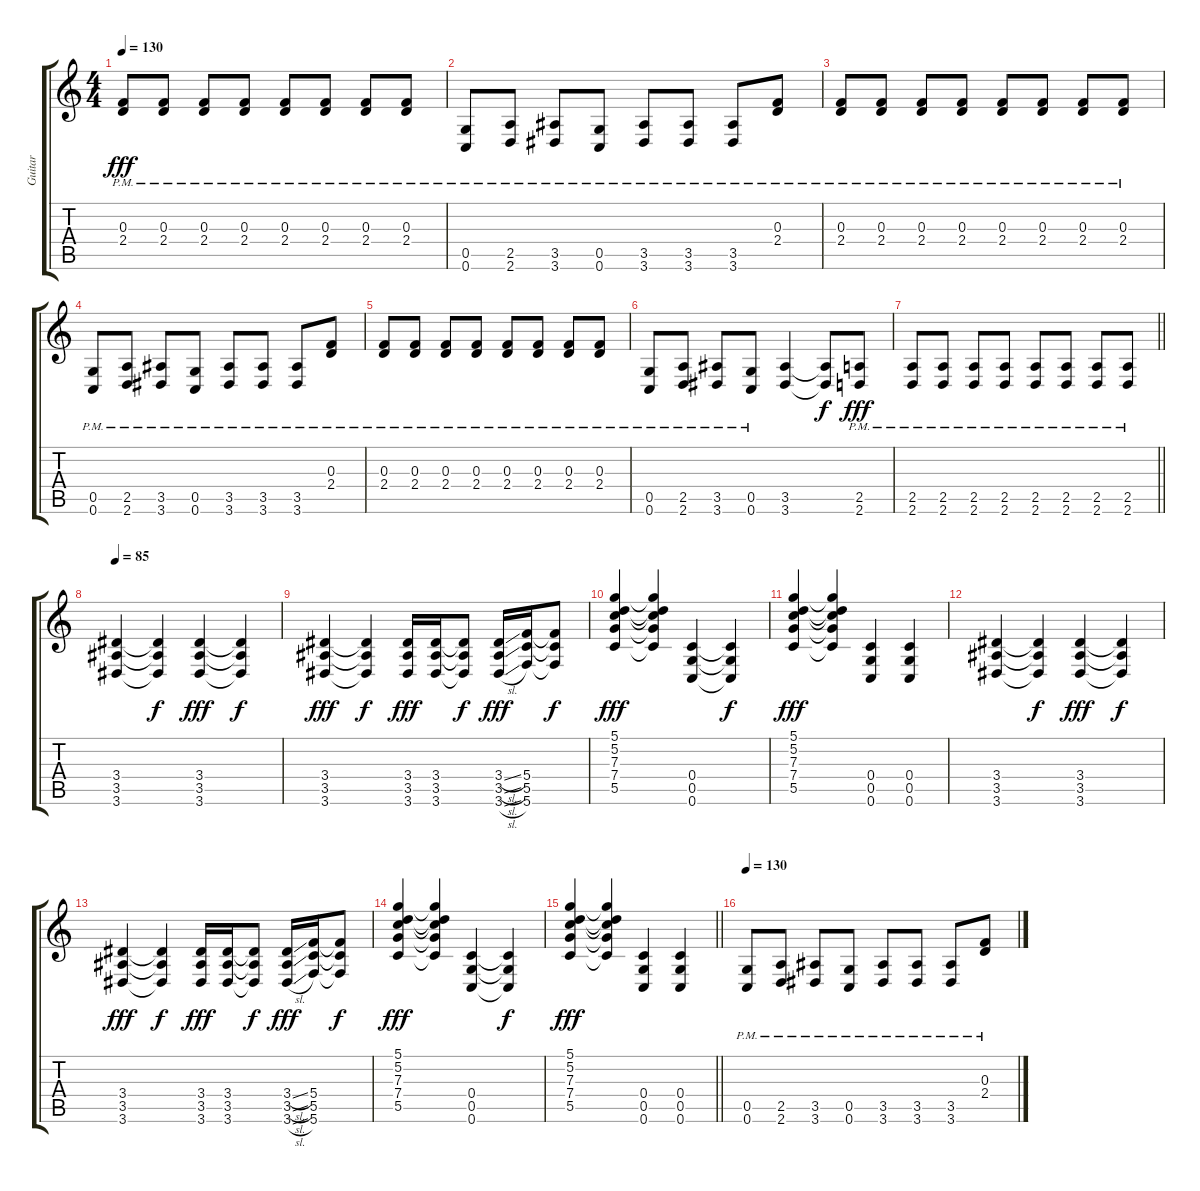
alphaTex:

\track ("Guitar" "Guitar") {instrument overdrivenguitar}
\staff {score tabs}
\tuning (D4 A3 F3 C3 G2 C2) {hide}
\ts (4 4)
\tempo 130
\clef g2
\ks c
(0.3{pm} 2.4{pm}).8{dy fff} (0.3{pm} 2.4{pm}).8 (0.3{pm} 2.4{pm}).8 (0.3{pm} 2.4{pm}).8 (0.3{pm} 2.4{pm}).8 (0.3{pm} 2.4{pm}).8 (0.3{pm} 2.4{pm}).8 (0.3{pm} 2.4{pm}).8 |
(0.5{pm} 0.6{pm}).8 (2.5{pm} 2.6{pm}).8 (3.5{pm} 3.6{pm}).8 (0.5{pm} 0.6{pm}).8 (3.5{pm} 3.6{pm}).8 (3.5{pm} 3.6{pm}).8 (3.5{pm} 3.6{pm}).8 (0.3{pm} 2.4{pm}).8 |
(0.3{pm} 2.4{pm}).8 (0.3{pm} 2.4{pm}).8 (0.3{pm} 2.4{pm}).8 (0.3{pm} 2.4{pm}).8 (0.3{pm} 2.4{pm}).8 (0.3{pm} 2.4{pm}).8 (0.3{pm} 2.4{pm}).8 (0.3{pm} 2.4{pm}).8 |
(0.5{pm} 0.6{pm}).8 (2.5{pm} 2.6{pm}).8 (3.5{pm} 3.6{pm}).8 (0.5{pm} 0.6{pm}).8 (3.5{pm} 3.6{pm}).8 (3.5{pm} 3.6{pm}).8 (3.5{pm} 3.6{pm}).8 (0.3{pm} 2.4{pm}).8 |
(0.3{pm} 2.4{pm}).8 (0.3{pm} 2.4{pm}).8 (0.3{pm} 2.4{pm}).8 (0.3{pm} 2.4{pm}).8 (0.3{pm} 2.4{pm}).8 (0.3{pm} 2.4{pm}).8 (0.3{pm} 2.4{pm}).8 (0.3{pm} 2.4{pm}).8 |
(0.5{pm} 0.6{pm}).8 (2.5{pm} 2.6{pm}).8 (3.5{pm} 3.6{pm}).8 (0.5{pm} 0.6{pm}).8 (3.5 3.6).4 (3.5{t} 3.6{t}).8{dy f} (2.5{pm} 2.6{pm}).8{dy fff} |
\barLineRight lightlight
(2.5{pm} 2.6{pm}).8 (2.5{pm} 2.6{pm}).8 (2.5{pm} 2.6{pm}).8 (2.5{pm} 2.6{pm}).8 (2.5{pm} 2.6{pm}).8 (2.5{pm} 2.6{pm}).8 (2.5{pm} 2.6{pm}).8 (2.5{pm} 2.6{pm}).8 |
\section ("" "")
\tempo 85
(3.4 3.5 3.6).4 (3.4{t} 3.5{t} 3.6{t}).4{dy f} (3.4 3.5 3.6).4{dy fff} (3.4{t} 3.5{t} 3.6{t}).4{dy f} |
(3.4 3.5 3.6).4{dy fff} (3.4{t} 3.5{t} 3.6{t}).4{dy f} (3.4 3.5 3.6).16{dy fff} (3.4 3.5 3.6).16 (3.4{t} 3.5{t} 3.6{t}).8{dy f} (3.4{sl} 3.5{sl} 3.6{sl}).16{dy fff} (5.4 5.5 5.6).16 (5.4{t} 5.5{t} 5.6{t}).8{dy f} |
(5.1 5.2 7.3 7.4 5.5).4{dy fff} (5.1{t} 5.2{t} 7.3{t} 7.4{t} 5.5{t}).4 (0.4 0.5 0.6).4 (0.4{t} 0.5{t} 0.6{t}).4{dy f} |
(5.1 5.2 7.3 7.4 5.5).4{dy fff} (5.1{t} 5.2{t} 7.3{t} 7.4{t} 5.5{t}).4 (0.4 0.5 0.6).4 (0.4 0.5 0.6).4 |
(3.4 3.5 3.6).4 (3.4{t} 3.5{t} 3.6{t}).4{dy f} (3.4 3.5 3.6).4{dy fff} (3.4{t} 3.5{t} 3.6{t}).4{dy f} |
(3.4 3.5 3.6).4{dy fff} (3.4{t} 3.5{t} 3.6{t}).4{dy f} (3.4 3.5 3.6).16{dy fff} (3.4 3.5 3.6).16 (3.4{t} 3.5{t} 3.6{t}).8{dy f} (3.4{sl} 3.5{sl} 3.6{sl}).16{dy fff} (5.4 5.5 5.6).16 (5.4{t} 5.5{t} 5.6{t}).8{dy f} |
(5.1 5.2 7.3 7.4 5.5).4{dy fff} (5.1{t} 5.2{t} 7.3{t} 7.4{t} 5.5{t}).4 (0.4 0.5 0.6).4 (0.4{t} 0.5{t} 0.6{t}).4{dy f} |
\barLineRight lightlight
(5.1 5.2 7.3 7.4 5.5).4{dy fff} (5.1{t} 5.2{t} 7.3{t} 7.4{t} 5.5{t}).4 (0.4 0.5 0.6).4 (0.4 0.5 0.6).4 |
\section ("" "")
\tempo 130
(0.5{pm} 0.6{pm}).8 (2.5{pm} 2.6{pm}).8 (3.5{pm} 3.6{pm}).8 (0.5{pm} 0.6{pm}).8 (3.5{pm} 3.6{pm}).8 (3.5{pm} 3.6{pm}).8 (3.5{pm} 3.6{pm}).8 (0.3{pm} 2.4{pm}).8
